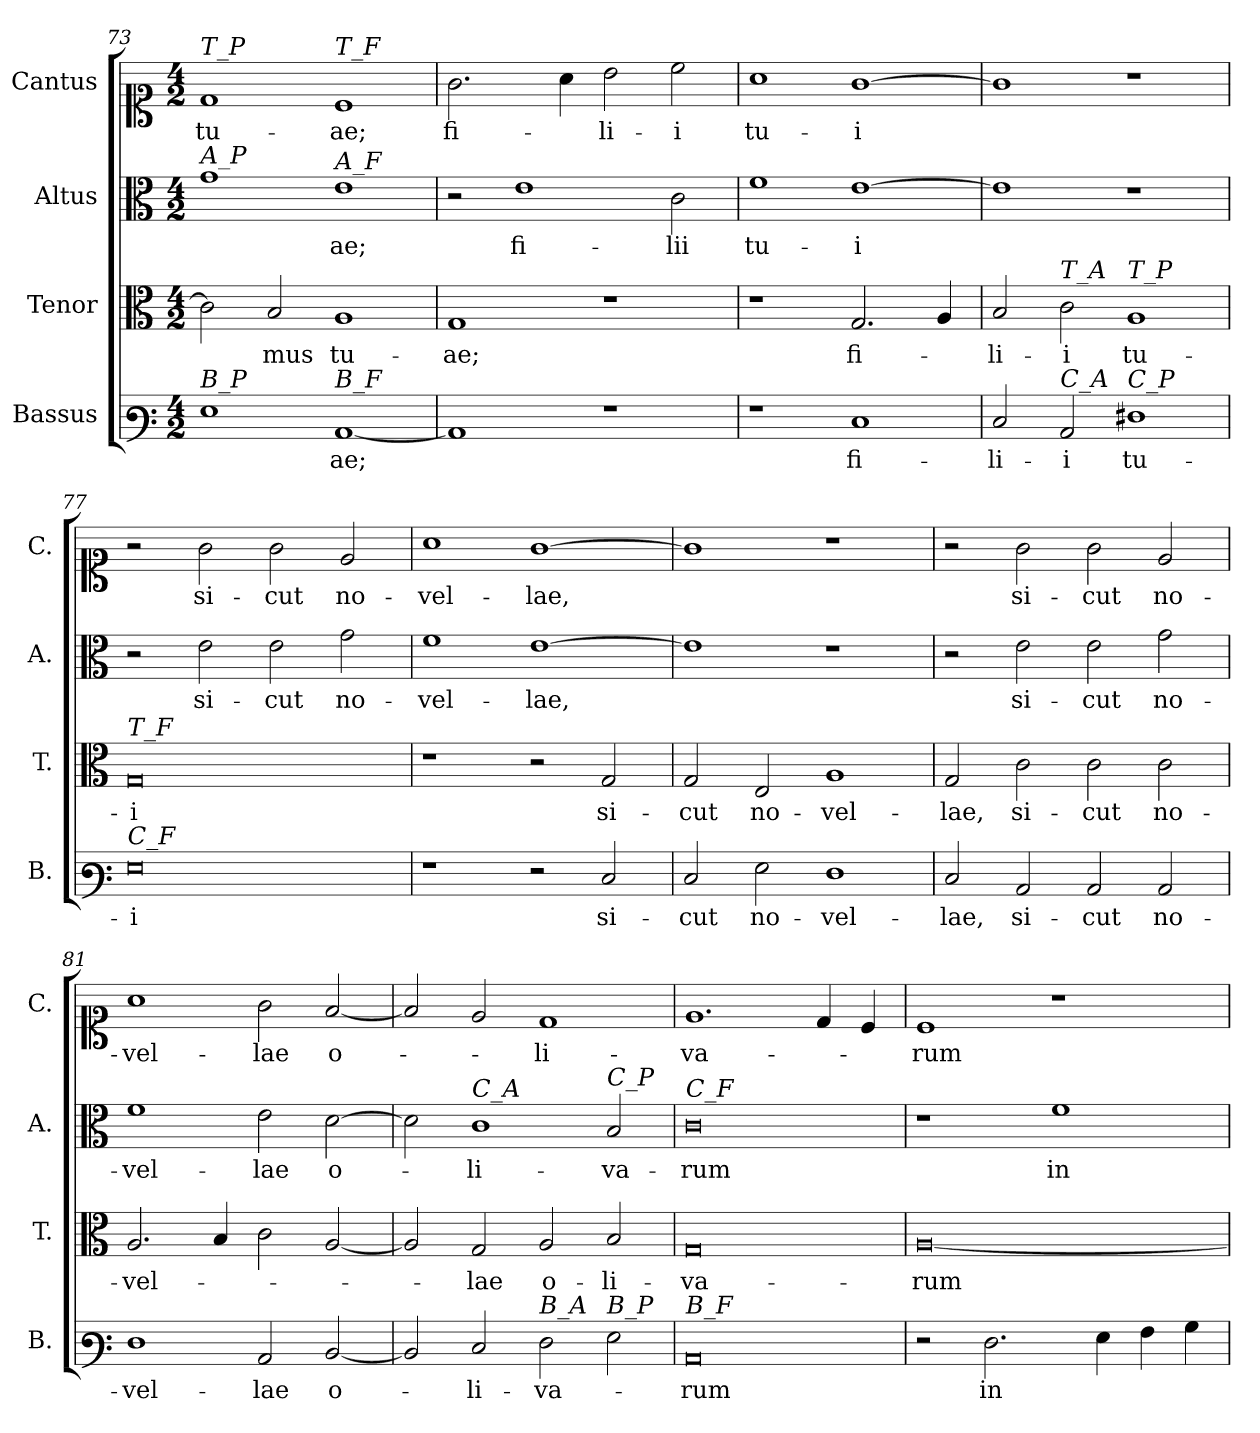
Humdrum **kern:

**kern	**text	**kern	**text	**kern	**text	**kern	**text
*part4	*part4	*part3	*part3	*part2	*part2	*part1	*part1
*staff4	*staff4	*staff3	*staff3	*staff2	*staff2	*staff1	*staff1
*I"Bassus	*	*I"Tenor	*	*I"Altus	*	*I"Cantus	*
*I'B.	*	*I'T.	*	*I'A.	*	*I'C.	*
!!LO:PB:g=z
*clefF3	*	*clefC3	*	*clefC3	*	*clefC1	*
*k[]	*	*k[]	*	*k[]	*	*k[]	*
*M4/2	*	*M4/2	*	*M4/2	*	*M4/2	*
=73	=73	=73	=73	=73	=73	=73	=73
!	!	!	!	!	!	!LO:TX:a:i:t=T_P	!
!	!	!	!	!LO:TX:a:i:t=A_P	!	!	!
!LO:TX:a:i:t=B_P	!	!	!	!	!	!	!
!	!	!	!	!	!	!	!LO:LY:b
1G	.	2c\]	.	1g	.	1d	tu-
!	!	!	!LO:LY:b	!	!	!	!
.	.	2B/	-mus	.	.	.	.
!	!	!	!	!	!	!LO:TX:a:i:t=T_F	!
!	!	!	!	!LO:TX:a:i:t=A_F	!	!	!
!LO:TX:a:i:t=B_F	!	!	!	!	!	!	!
!	!LO:LY:b	!	!LO:LY:b	!	!LO:LY:b	!	!LO:LY:b
[1C	-ae;	1A	tu-	1e	-ae;	1c	-ae;
=74	=74	=74	=74	=74	=74	=74	=74
!	!	!	!LO:LY:b	!	!	!	!LO:LY:b
1C]	.	1G	-ae;	2r	.	2.g\	fi-
!	!	!	!	!	!LO:LY:b	!	!
.	.	.	.	1e	fi-	.	.
.	.	.	.	.	.	4a\	.
!	!	!	!	!	!	!	!LO:LY:b
1r	.	1r	.	.	.	2b\	-li-
!	!	!	!	!	!LO:LY:b	!	!LO:LY:b
.	.	.	.	2c\	lii	2cc\	-i
=75	=75	=75	=75	=75	=75	=75	=75
!	!	!	!	!	!LO:LY:b	!	!LO:LY:b
1r	.	1r	.	1f	tu-	1a	tu-
!	!LO:LY:b	!	!LO:LY:b	!	!LO:LY:b	!	!LO:LY:b
1E	fi-	2.G/	fi-	[1e	-i	[1g	-i
.	.	4A/	.	.	.	.	.
=76	=76	=76	=76	=76	=76	=76	=76
!	!LO:LY:b	!	!LO:LY:b	!	!	!	!
2E/	-li-	2B/	-li-	1e]	.	1g]	.
!	!	!LO:TX:a:i:t=T_A	!	!	!	!	!
!LO:TX:a:i:t=C_A	!	!	!	!	!	!	!
!	!LO:LY:b	!	!LO:LY:b	!	!	!	!
2C/	-i	2c\	-i	.	.	.	.
!	!	!LO:TX:a:i:t=T_P	!	!	!	!	!
!LO:TX:a:i:t=C_P	!	!	!	!	!	!	!
!	!LO:LY:b	!	!LO:LY:b	!	!	!	!
1F#X	tu-	1A	tu-	1r	.	1r	.
=77	=77	=77	=77	=77	=77	=77	=77
!	!	!LO:TX:a:i:t=T_F	!	!	!	!	!
!LO:TX:a:i:t=C_F	!	!	!	!	!	!	!
!	!LO:LY:b	!	!LO:LY:b	!	!	!	!
0G	-i	0G	-i	2r	.	2r	.
!	!	!	!	!	!LO:LY:b	!	!LO:LY:b
.	.	.	.	2e\	si-	2g\	si-
!	!	!	!	!	!LO:LY:b	!	!LO:LY:b
.	.	.	.	2e\	-cut	2g\	-cut
!	!	!	!	!	!LO:LY:b	!	!LO:LY:b
.	.	.	.	2g\	no-	2e/	no-
=78	=78	=78	=78	=78	=78	=78	=78
!	!	!	!	!	!LO:LY:b	!	!LO:LY:b
1r	.	1r	.	1f	-vel-	1a	-vel-
!	!	!	!	!	!LO:LY:b	!	!LO:LY:b
2r	.	2r	.	[1e	-lae,	[1g	-lae,
!	!LO:LY:b	!	!LO:LY:b	!	!	!	!
2E/	si-	2G/	si-	.	.	.	.
!!LO:LB:g=z
=79	=79	=79	=79	=79	=79	=79	=79
!	!LO:LY:b	!	!LO:LY:b	!	!	!	!
2E/	-cut	2G/	-cut	1e]	.	1g]	.
!	!LO:LY:b	!	!LO:LY:b	!	!	!	!
2G\	no-	2E/	no-	.	.	.	.
!	!LO:LY:b	!	!LO:LY:b	!	!	!	!
1F	-vel-	1A	-vel-	1r	.	1r	.
=80	=80	=80	=80	=80	=80	=80	=80
!	!LO:LY:b	!	!LO:LY:b	!	!	!	!
2E/	-lae,	2G/	-lae,	2r	.	2r	.
!	!LO:LY:b	!	!LO:LY:b	!	!LO:LY:b	!	!LO:LY:b
2C/	si-	2c\	si-	2e\	si-	2g\	si-
!	!LO:LY:b	!	!LO:LY:b	!	!LO:LY:b	!	!LO:LY:b
2C/	-cut	2c\	-cut	2e\	-cut	2g\	-cut
!	!LO:LY:b	!	!LO:LY:b	!	!LO:LY:b	!	!LO:LY:b
2C/	no-	2c\	no-	2g\	no-	2e/	no-
=81	=81	=81	=81	=81	=81	=81	=81
!	!LO:LY:b	!	!LO:LY:b	!	!LO:LY:b	!	!LO:LY:b
1F	-vel-	2.A/	-vel-	1f	-vel-	1a	-vel-
.	.	4B/	.	.	.	.	.
!	!LO:LY:b	!	!	!	!LO:LY:b	!	!LO:LY:b
2C/	-lae	2c\	.	2e\	-lae	2g\	-lae
!	!LO:LY:b	!	!	!	!LO:LY:b	!	!LO:LY:b
[2D/	o-	[2A/	.	[2d\	o-	[2f/	o-
=82	=82	=82	=82	=82	=82	=82	=82
2D/]	.	2A/]	.	2d\]	.	2f/]	.
!	!	!	!	!LO:TX:a:i:t=C_A	!	!	!
!	!LO:LY:b	!	!LO:LY:b	!	!LO:LY:b	!	!
2E/	-li-	2G/	-lae	1c	li-	2e/	.
!LO:TX:a:i:t=B_A	!	!	!	!	!	!	!
!	!LO:LY:b	!	!LO:LY:b	!	!	!	!LO:LY:b
2F\	-va-	2A/	o-	.	.	1d	-li-
!	!	!	!	!LO:TX:a:i:t=C_P	!	!	!
!LO:TX:a:i:t=B_P	!	!	!	!	!	!	!
!	!	!	!LO:LY:b	!	!LO:LY:b	!	!
2G\	.	2B/	-li-	2B/	-va-	.	.
=83	=83	=83	=83	=83	=83	=83	=83
!	!	!	!	!LO:TX:a:i:t=C_F	!	!	!
!LO:TX:a:i:t=B_F	!	!	!	!	!	!	!
!	!LO:LY:b	!	!LO:LY:b	!	!LO:LY:b	!	!LO:LY:b
0C	-rum	0G	-va-	0c	-rum	1.e	-va-
.	.	.	.	.	.	4d/	.
.	.	.	.	.	.	4c/	.
!!LO:LB:g=z
=84	=84	=84	=84	=84	=84	=84	=84
!	!	!	!LO:LY:b	!	!	!	!LO:LY:b
2r	.	[0A	-rum	1r	.	1c	-rum
!	!LO:LY:b	!	!	!	!	!	!
2.F\	in	.	.	.	.	.	.
!	!	!	!	!	!LO:LY:b	!	!
.	.	.	.	1f	in	1r	.
4G\	.	.	.	.	.	.	.
4A\	.	.	.	.	.	.	.
4B\	.	.	.	.	.	.	.
=	=	=	=	=	=	=	=
*-	*-	*-	*-	*-	*-	*-	*-
